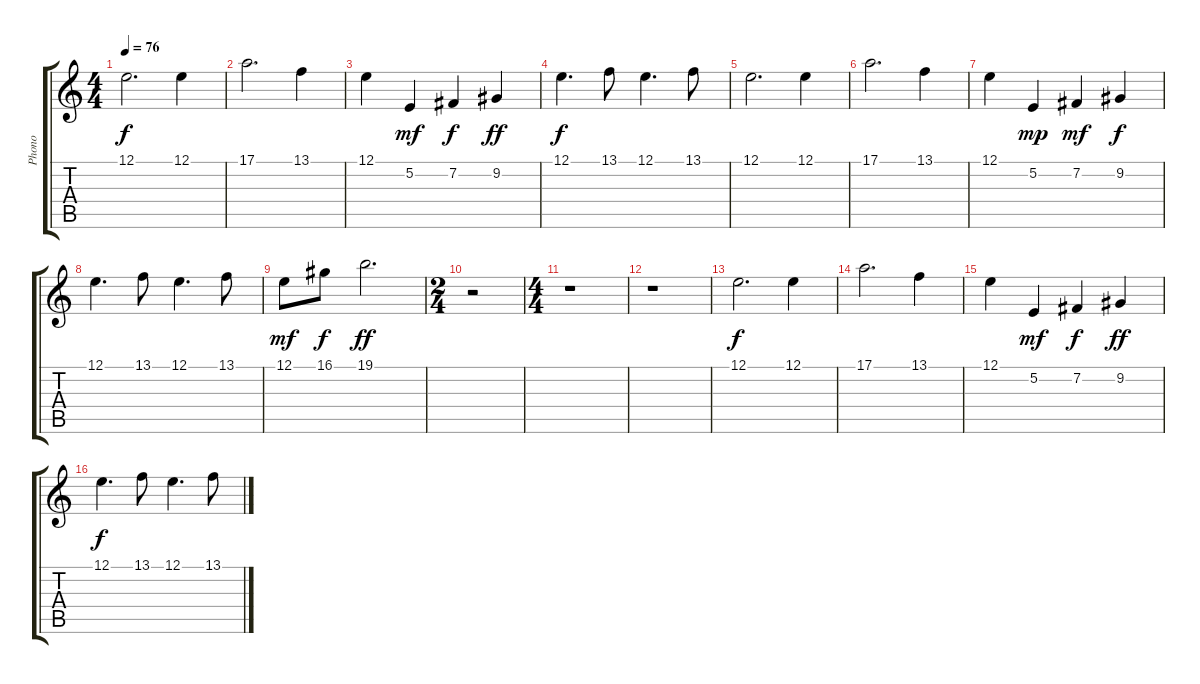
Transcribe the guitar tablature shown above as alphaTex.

\track ("Phono" "Phono") {instrument acousticgrandpiano}
\staff {score tabs}
\tuning (E4 B3 G3 D3 A2 E2) {hide}
\ts (4 4)
\tempo 76
\clef g2
\ks c
12.1.2{d dy f} 12.1.4 |
17.1.2{d} 13.1.4 |
12.1.4 5.2.4{dy mf} 7.2.4{dy f} 9.2.4{dy ff} |
12.1.4{d dy f} 13.1.8 12.1.4{d} 13.1.8 |
12.1.2{d} 12.1.4 |
17.1.2{d} 13.1.4 |
12.1.4 5.2.4{dy mp} 7.2.4{dy mf} 9.2.4{dy f} |
12.1.4{d} 13.1.8 12.1.4{d} 13.1.8 |
12.1.8{dy mf} 16.1.8{dy f} 19.1.2{d dy ff} |
\ts (2 4)
r.2 |
\ts (4 4)
r.1 |
r.1 |
12.1.2{d dy f} 12.1.4 |
17.1.2{d} 13.1.4 |
12.1.4 5.2.4{dy mf} 7.2.4{dy f} 9.2.4{dy ff} |
12.1.4{d dy f} 13.1.8 12.1.4{d} 13.1.8
